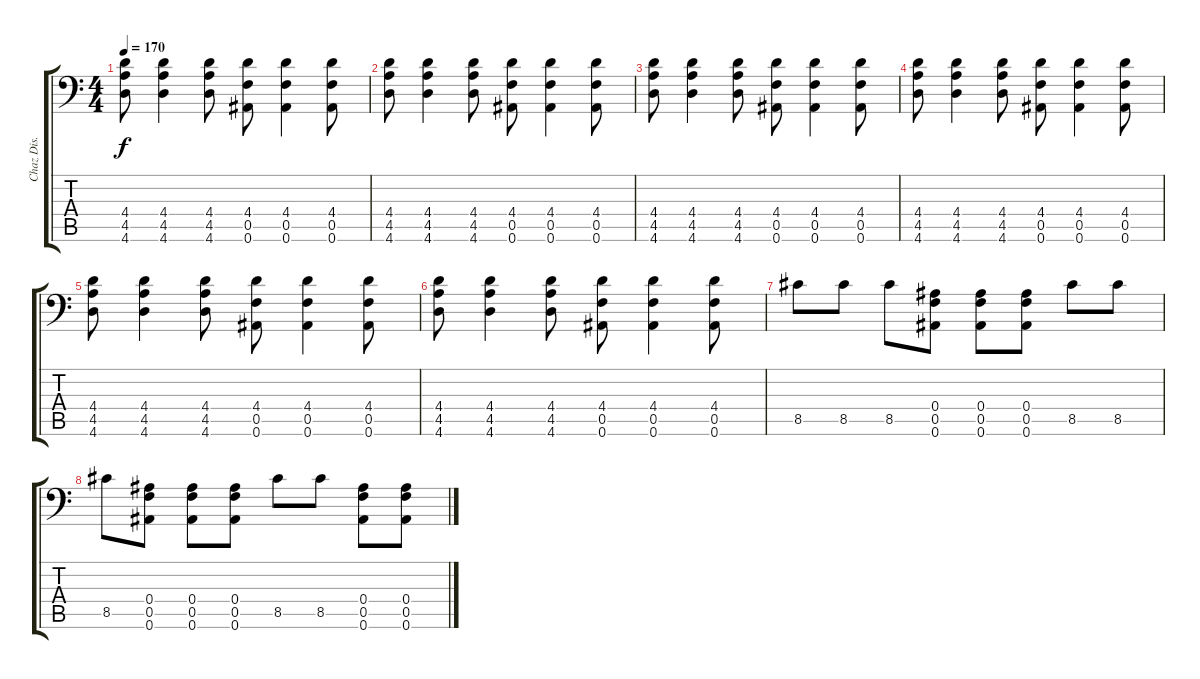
\track ("Chaz Dis." "Chaz Dis.") {instrument distortionguitar}
\staff {score tabs}
\tuning (C4 G3 Eb3 Bb2 F2 Bb1) {hide}
\ts (4 4)
\tempo 170
\clef f4
\ks c
(4.4 4.5 4.6).8{dy f} (4.4 4.5 4.6).4 (4.4 4.5 4.6).8 (4.4 0.5 0.6).8 (4.4 0.5 0.6).4 (4.4 0.5 0.6).8 |
(4.4 4.5 4.6).8 (4.4 4.5 4.6).4 (4.4 4.5 4.6).8 (4.4 0.5 0.6).8 (4.4 0.5 0.6).4 (4.4 0.5 0.6).8 |
(4.4 4.5 4.6).8 (4.4 4.5 4.6).4 (4.4 4.5 4.6).8 (4.4 0.5 0.6).8 (4.4 0.5 0.6).4 (4.4 0.5 0.6).8 |
(4.4 4.5 4.6).8 (4.4 4.5 4.6).4 (4.4 4.5 4.6).8 (4.4 0.5 0.6).8 (4.4 0.5 0.6).4 (4.4 0.5 0.6).8 |
(4.4 4.5 4.6).8 (4.4 4.5 4.6).4 (4.4 4.5 4.6).8 (4.4 0.5 0.6).8 (4.4 0.5 0.6).4 (4.4 0.5 0.6).8 |
(4.4 4.5 4.6).8 (4.4 4.5 4.6).4 (4.4 4.5 4.6).8 (4.4 0.5 0.6).8 (4.4 0.5 0.6).4 (4.4 0.5 0.6).8 |
8.5.8 8.5.8 8.5.8 (0.4 0.5 0.6).8 (0.4 0.5 0.6).8 (0.4 0.5 0.6).8 8.5.8 8.5.8 |
8.5.8 (0.4 0.5 0.6).8 (0.4 0.5 0.6).8 (0.4 0.5 0.6).8 8.5.8 8.5.8 (0.4 0.5 0.6).8 (0.4 0.5 0.6).8
